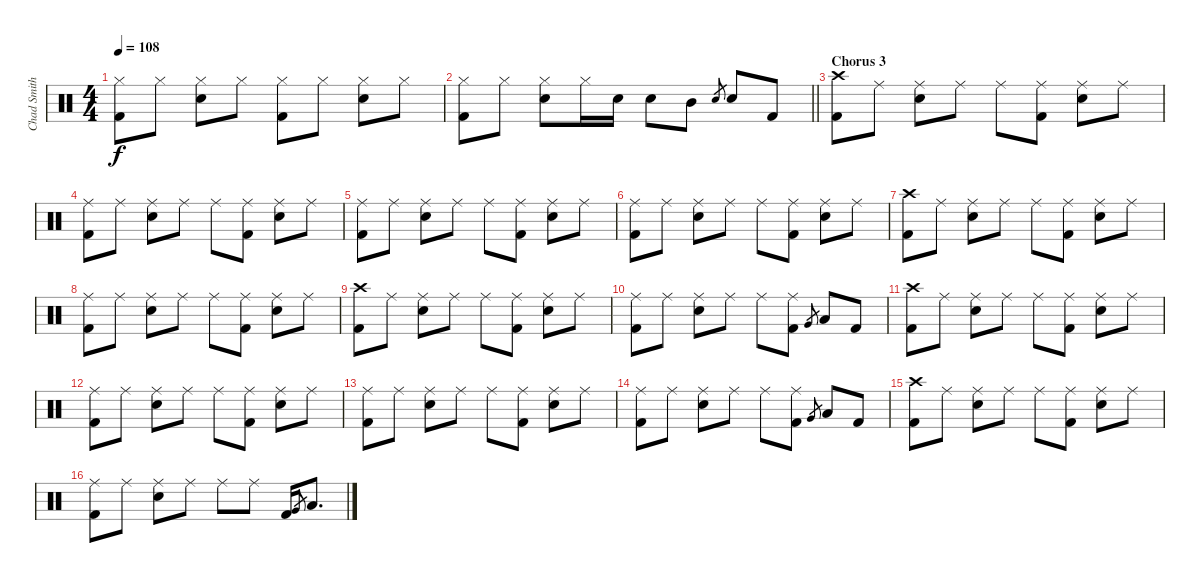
\track ("Chad Smith | Drums" "Chad Smith") {instrument percussion}
\staff {score}
\articulation defaults
\ts (4 4)
\tempo 108
\clef neutral
\ks c
("Hi-Hat (closed)" "Kick (hit) 2").8{dy f} "Hi-Hat (closed)".8 ("Hi-Hat (closed)" "Electric Snare (hit)").8 "Hi-Hat (closed)".8 ("Hi-Hat (closed)" "Kick (hit) 2").8 "Hi-Hat (closed)".8 ("Hi-Hat (closed)" "Electric Snare (hit)").8 "Hi-Hat (closed)".8 |
\barLineRight lightlight
("Hi-Hat (closed)" "Kick (hit) 2").8 "Hi-Hat (closed)".8 ("Hi-Hat (closed)" "Electric Snare (hit)").8 "Hi-Hat (closed)".16 "Electric Snare (hit)".16 "Electric Snare (hit)".8 "Mid Tom (hit)".8 "Electric Snare (hit)".8{gr} "Electric Snare (hit)".8 "Kick (hit) 2".8 |
\section ("" "Chorus 3")
("Crash high (hit)" "Kick (hit) 2").8 "Ride (middle)".8 ("Ride (middle)" "Electric Snare (hit)").8 "Ride (middle)".8 "Ride (middle)".8 ("Ride (middle)" "Kick (hit) 2").8 ("Ride (middle)" "Electric Snare (hit)").8 "Ride (middle)".8 |
("Ride (middle)" "Kick (hit) 2").8 "Ride (middle)".8 ("Ride (middle)" "Electric Snare (hit)").8 "Ride (middle)".8 "Ride (middle)".8 ("Ride (middle)" "Kick (hit) 2").8 ("Ride (middle)" "Electric Snare (hit)").8 "Ride (middle)".8 |
("Ride (middle)" "Kick (hit) 2").8 "Ride (middle)".8 ("Ride (middle)" "Electric Snare (hit)").8 "Ride (middle)".8 "Ride (middle)".8 ("Ride (middle)" "Kick (hit) 2").8 ("Ride (middle)" "Electric Snare (hit)").8 "Ride (middle)".8 |
("Ride (middle)" "Kick (hit) 2").8 "Ride (middle)".8 ("Ride (middle)" "Electric Snare (hit)").8 "Ride (middle)".8 "Ride (middle)".8 ("Ride (middle)" "Kick (hit) 2").8 ("Ride (middle)" "Electric Snare (hit)").8 "Ride (middle)".8 |
("Crash high (hit)" "Kick (hit) 2").8 "Ride (middle)".8 ("Ride (middle)" "Electric Snare (hit)").8 "Ride (middle)".8 "Ride (middle)".8 ("Ride (middle)" "Kick (hit) 2").8 ("Ride (middle)" "Electric Snare (hit)").8 "Ride (middle)".8 |
("Ride (middle)" "Kick (hit) 2").8 "Ride (middle)".8 ("Ride (middle)" "Electric Snare (hit)").8 "Ride (middle)".8 "Ride (middle)".8 ("Ride (middle)" "Kick (hit) 2").8 ("Ride (middle)" "Electric Snare (hit)").8 "Ride (middle)".8 |
("Crash high (hit)" "Kick (hit) 2").8 "Ride (middle)".8 ("Ride (middle)" "Electric Snare (hit)").8 "Ride (middle)".8 "Ride (middle)".8 ("Ride (middle)" "Kick (hit) 2").8 ("Ride (middle)" "Electric Snare (hit)").8 "Ride (middle)".8 |
("Ride (middle)" "Kick (hit) 2").8 "Ride (middle)".8 ("Ride (middle)" "Electric Snare (hit)").8 "Ride (middle)".8 "Ride (middle)".8 ("Ride (middle)" "Kick (hit) 2").8 "Very Low Tom (hit)".8{gr} "Low Tom (hit)".8 "Kick (hit) 2".8 |
("Crash high (hit)" "Kick (hit) 2").8 "Ride (middle)".8 ("Ride (middle)" "Electric Snare (hit)").8 "Ride (middle)".8 "Ride (middle)".8 ("Ride (middle)" "Kick (hit) 2").8 ("Ride (middle)" "Electric Snare (hit)").8 "Ride (middle)".8 |
("Ride (middle)" "Kick (hit) 2").8 "Ride (middle)".8 ("Ride (middle)" "Electric Snare (hit)").8 "Ride (middle)".8 "Ride (middle)".8 ("Ride (middle)" "Kick (hit) 2").8 ("Ride (middle)" "Electric Snare (hit)").8 "Ride (middle)".8 |
("Ride (middle)" "Kick (hit) 2").8 "Ride (middle)".8 ("Ride (middle)" "Electric Snare (hit)").8 "Ride (middle)".8 "Ride (middle)".8 ("Ride (middle)" "Kick (hit) 2").8 ("Ride (middle)" "Electric Snare (hit)").8 "Ride (middle)".8 |
("Ride (middle)" "Kick (hit) 2").8 "Ride (middle)".8 ("Ride (middle)" "Electric Snare (hit)").8 "Ride (middle)".8 "Ride (middle)".8 ("Ride (middle)" "Kick (hit) 2").8 "Very Low Tom (hit)".8{gr} "Low Tom (hit)".8 "Kick (hit) 2".8 |
("Crash high (hit)" "Kick (hit) 2").8 "Ride (middle)".8 ("Ride (middle)" "Electric Snare (hit)").8 "Ride (middle)".8 "Ride (middle)".8 ("Ride (middle)" "Kick (hit) 2").8 ("Ride (middle)" "Electric Snare (hit)").8 "Ride (middle)".8 |
("Ride (middle)" "Kick (hit) 2").8 "Ride (middle)".8 ("Ride (middle)" "Electric Snare (hit)").8 "Ride (middle)".8 "Ride (middle)".8 "Ride (middle)".8 "Kick (hit) 2".16 "Very Low Tom (hit)".8{gr} "Low Tom (hit)".8{d}
